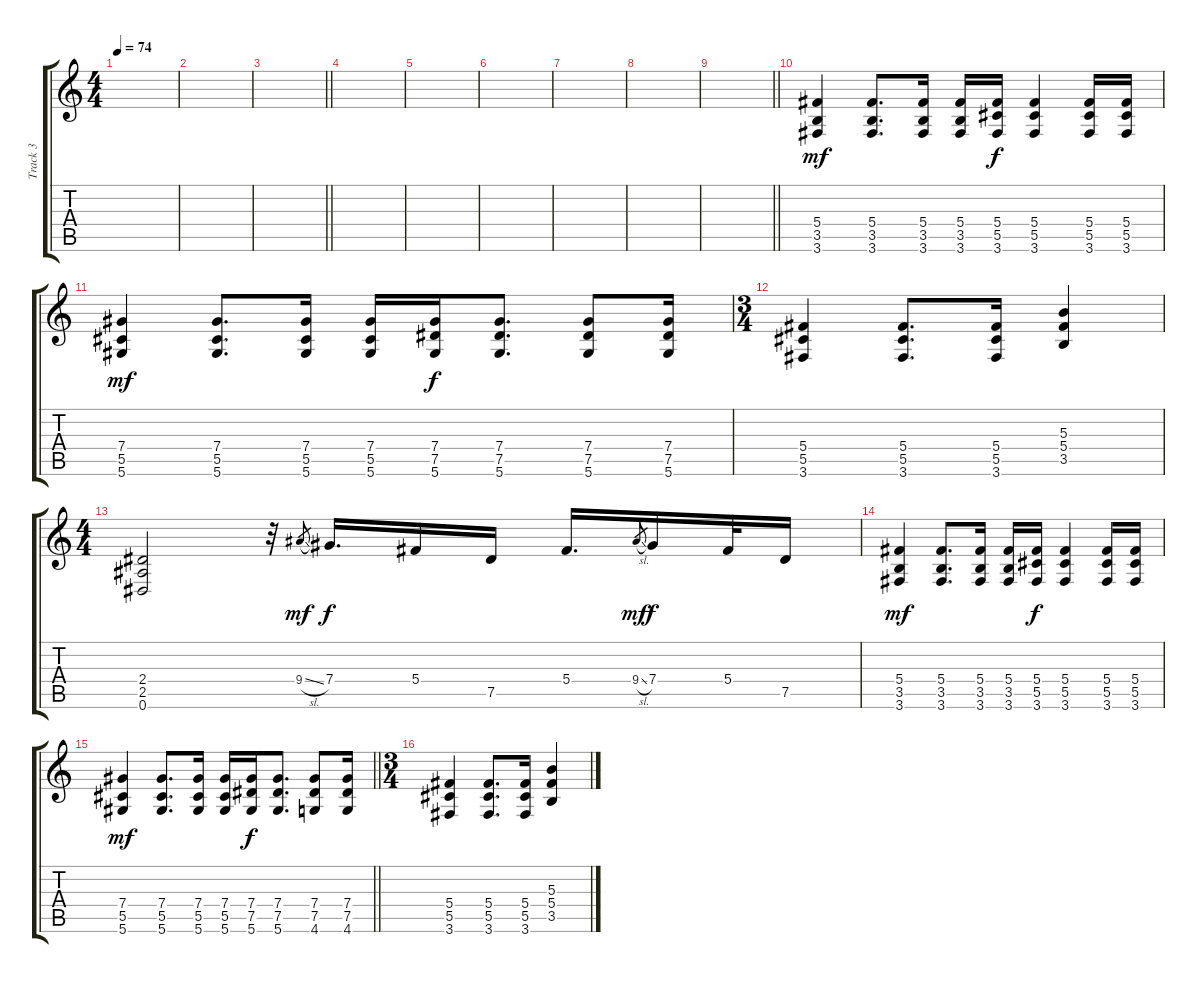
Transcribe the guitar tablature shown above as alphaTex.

\track ("Track 3" "Track 3") {instrument distortionguitar}
\staff {score tabs}
\tuning (Eb4 Bb3 Gb3 Db3 Ab2 Eb2) {hide}
\ts (4 4)
\tempo 74
\clef g2
\ks c
|
|
\barLineRight lightlight
|
|
|
|
|
|
\barLineRight lightlight
|
(5.4 3.5 3.6).4{dy mf volume 13 instrument distortionguitar} (5.4 3.5 3.6).8{d} (5.4 3.5 3.6).16 (5.4 3.5 3.6).16 (5.4 5.5 3.6).16{dy f} (5.4 5.5 3.6).4 (5.4 5.5 3.6).16 (5.4 5.5 3.6).16 |
(7.4 5.5 5.6).4{dy mf} (7.4 5.5 5.6).8{d} (7.4 5.5 5.6).16 (7.4 5.5 5.6).16 (7.4 7.5 5.6).16{dy f} (7.4 7.5 5.6).8{d} (7.4 7.5 5.6).8 (7.4 7.5 5.6).16 |
\ts (3 4)
(5.4 5.5 3.6).4 (5.4 5.5 3.6).8{d} (5.4 5.5 3.6).16 (5.3 5.4 3.5).4 |
\ts (4 4)
(2.4 2.5 0.6).2 r.32 9.4{sl}.8{gr dy mf} 7.4.16{d dy f} 5.4.16 7.5.16 5.4.16{d} 9.4{sl}.8{gr dy mf} 7.4.16{dy f} 5.4.32 7.5.16 |
(5.4 3.5 3.6).4{dy mf} (5.4 3.5 3.6).8{d} (5.4 3.5 3.6).16 (5.4 3.5 3.6).16 (5.4 5.5 3.6).16{dy f} (5.4 5.5 3.6).4 (5.4 5.5 3.6).16 (5.4 5.5 3.6).16 |
\barLineRight lightlight
(7.4 5.5 5.6).4{dy mf} (7.4 5.5 5.6).8{d} (7.4 5.5 5.6).16 (7.4 5.5 5.6).16 (7.4 7.5 5.6).16{dy f} (7.4 7.5 5.6).8{d} (7.4 7.5 4.6).8 (7.4 7.5 4.6).16 |
\ts (3 4)
(5.4 5.5 3.6).4 (5.4 5.5 3.6).8{d} (5.4 5.5 3.6).16 (5.3 5.4 3.5).4
